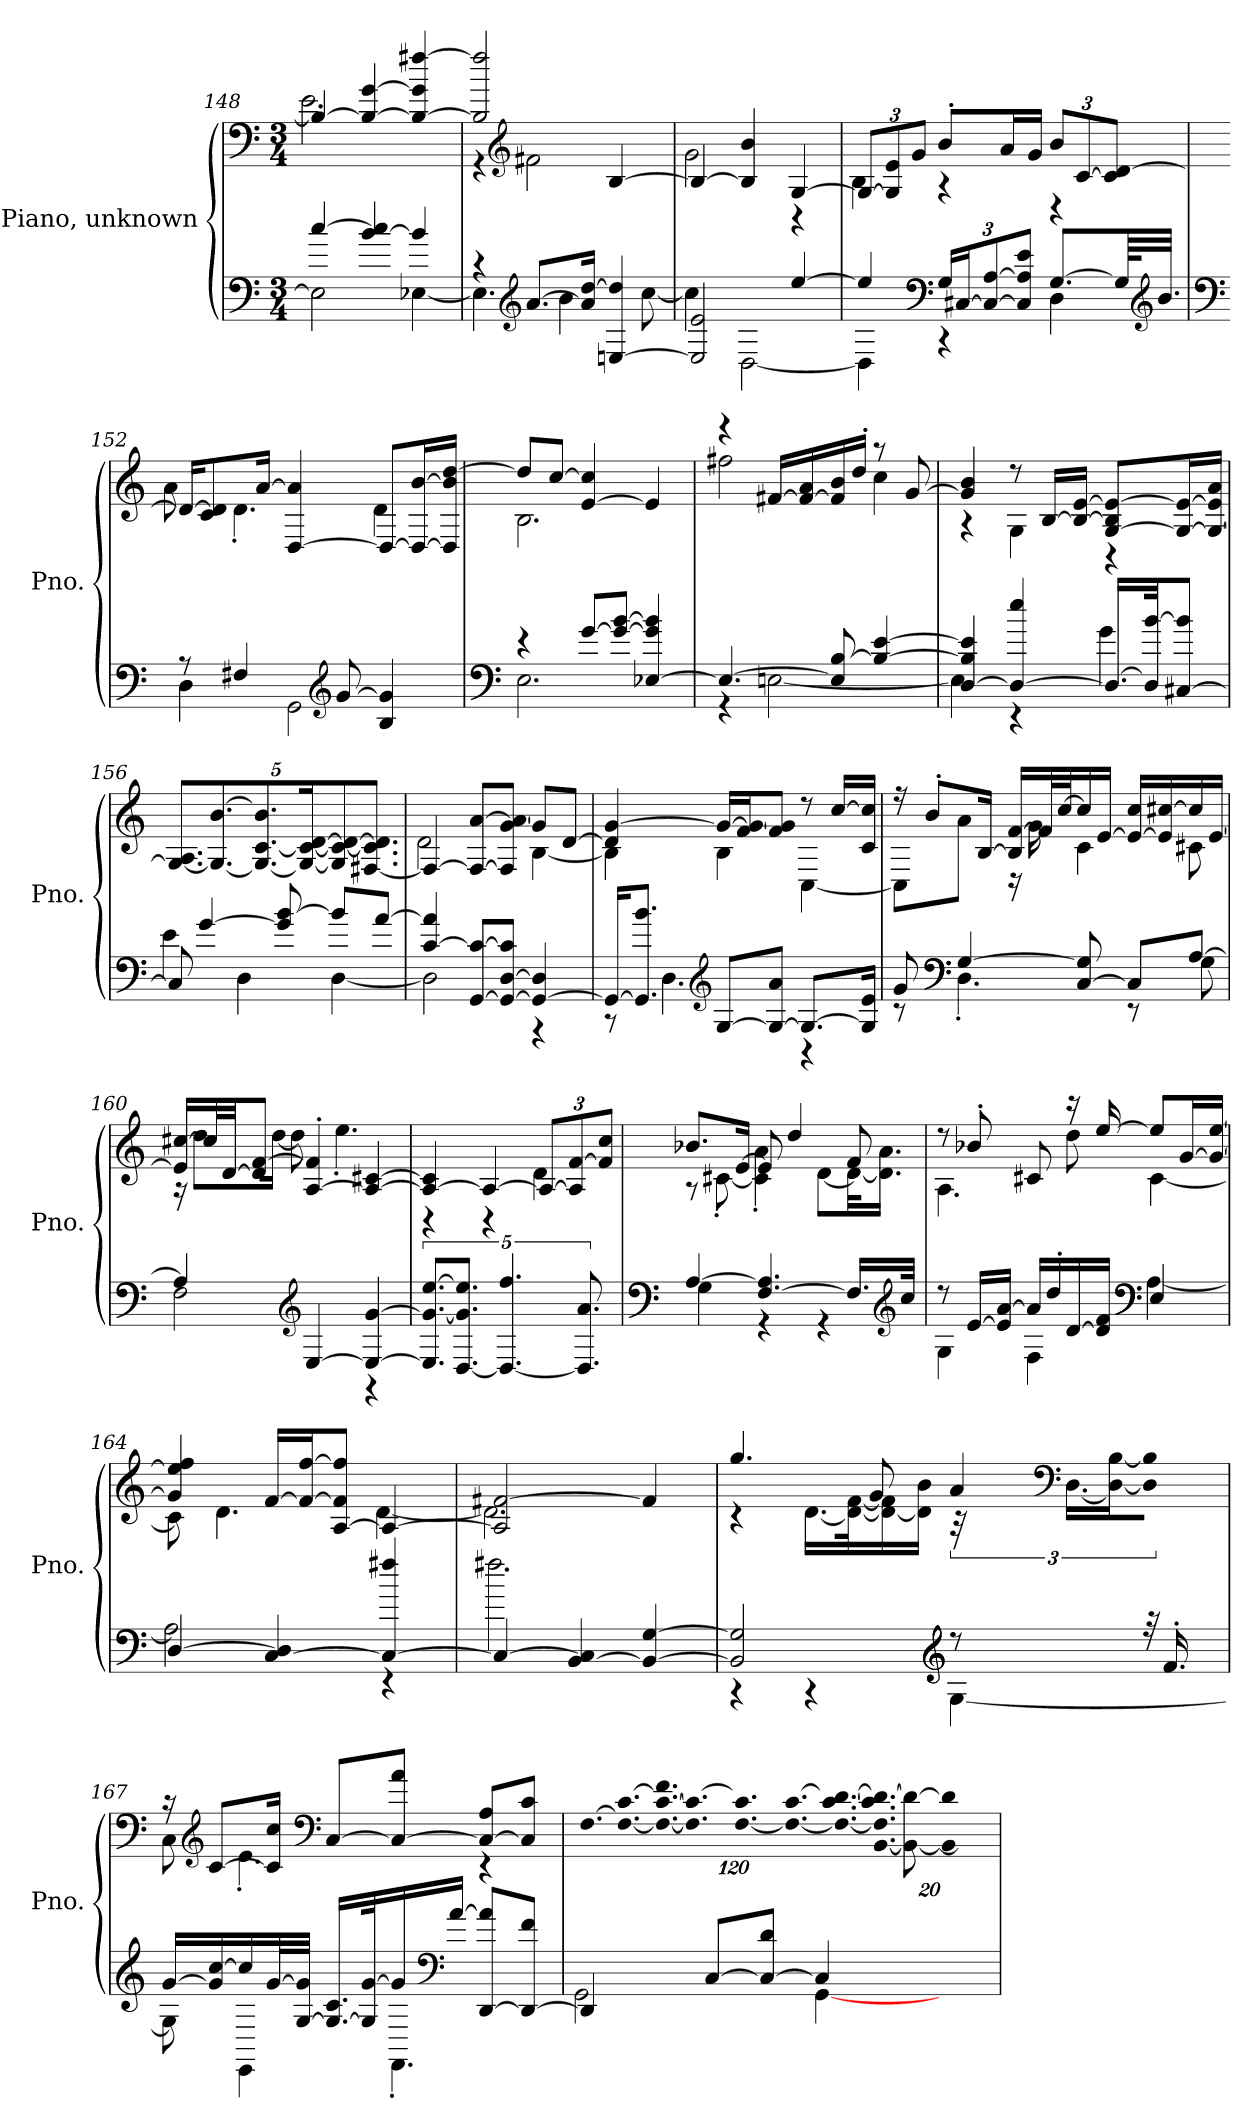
**kern	**kern
*part1	*part1
*staff2	*staff1
*I"Piano, unknown	*
*I'Pno.	*
*clefF4	*clefF4
*k[]	*k[]
*M3/4	*M3/4
=148	=148
*^	*^
[4cc/	2E\]	4B/_	2.e\
[4b/ 4cc/]	.	4B/_ [4g/	.
4b/]	[4E-X\	4B/_ 4g/] [4ff#X/	.
=149	=149	=149	=149
4r	4.E-\]	2B/] 2ff#/]	4r
*clefG2	*	*clefG2	*
[8.a/L	.	.	2f#X\
.	4b\	.	.
16a/] [16dd/Jk	.	.	.
[4En/ 4dd/]	.	[4B/	.
.	[8cc\	.	.
=150	=150	=150	=150
2E/] 2e/	4cc\]	4B/_	2g\
.	[2D\	4B/] 4b/	.
[4ee/	.	[4G/	4r
!!LO:LB:g=z	!!
=151	=151	=151	=151
*	*	*Xbrackettup	*
4ee/]	4D\]	12G/L_	4B\
.	.	12G/] 12e/	.
.	.	12g/J	.
*clefF4	*	*	*
*Xbrackettup	*	*	*
24G/LL	4r	8b'/L	4r
[24C#X/J	.	.	.
12C#/_ [12A/	.	.	.
.	.	16a/L	.
12C#/] 12A/] 12e/J	.	.	.
.	.	16g/JJ	.
[8.G/L	4D\	12b/L	4r
.	.	[12c/	.
.	.	12c/] [12d/J	.
64G/KLL]	.	.	.
*clefG2	*	*	*
32.b/JJJ	.	.	.
=152	=152	=152	=152
*clefF4	*	*	*
8r	4D\	16d/KL_	8a\
.	.	8c/ 8d/]	.
4F#X/	.	.	4.d'\
.	.	[16a/Jk	.
.	2GG\	[4D/ 4a/]	.
*clefG2	*	*	*
[8g/	.	.	.
4B/ 4g/]	.	8D/L_	4d\
.	.	16D/_ [16b/L	.
.	.	16D/] 16b/] [16dd/JJ	.
=153	=153	=153	=153
*clefF4	*	*	*
4r	2.E\	8dd/L]	2.B\
.	.	[8cc/J	.
[8g/L	.	[4e/ 4cc/]	.
8g/_ [8b/J	.	.	.
[4E-X/ 4g/] 4b/]	.	4e/]	.
!!LO:LB:g=z	!!
=154	=154	=154	=154
4.E-/_	4r	4r	2ff#X\
.	[2En\	[16f#X/LL	.
.	.	16f#/_ 16a/	.
8E-/] [8B/	.	16f#/] 16b/	.
.	.	16dd'/JJ	.
4B/_ [4e/	.	8r	4cc\
.	.	[8g/	.
=155	=155	=155	=155
[4D/ 4B/] 4e/]	4E\]	4g/] 4b/	4r
4D/_ 4ee/	4r	8r	4G\
.	.	[16B/LL	.
.	.	16B/_ [16e/JJ	.
16.D/LL_	4g\	[8G/ 8B/] 8e/_L	4r
32D/] [32b/JK	.	.	.
[8C#X/ 8b/]J	.	16G/_ 16e/_L	.
.	.	16G/_ 16e/] 16a/JJ	.
*	*	*v	*v
=156	=156	=156
8C#/]	4e\	10.G/_ 10.A/L
[4g/	.	.
.	.	10.G/_ [10.b/
.	4D\	.
.	.	10.G/_ [10.c/ 10.b/]
8g/] [8b/	.	.
.	.	20G/_ 20c/_ [20d/
8b/L]	[4D\	10G/] 10c/_ 10d/_
.	.	[10.F#X/ 10.c/] 10.d/]J
[8a/J	.	.
!!LO:LB:g=z
=157	=157	=157
*	*	*^
[4c/ 4a/]	2D\]	4F#/_	2d\
[8GG/ 8c/_L	.	8F#/_ [8a/L	.
8GG/_ [8D/ 8c/]J	.	8F#/] [8g/ 8a/]J	.
4GG/_ 4D/]	4r	8g/L]	[4B\
.	.	[8d/J	.
=158	=158	=158	=158
16GG/KL_	8r	4d/] [4g/	4B\]
8.GG/] 8.b/J	.	.	.
.	4.D\	.	.
*clefG2	*	*	*
[8G/L	.	16g/LL_	4B\
.	.	[16f/ 16g/]J	.
8G/_ 8a/J	.	8f/] 8g/J	.
8.G/L_	4r	8r	[4C\
.	.	[16cc/LL	.
16G/] 16e/Jk	.	16c/ 16cc/]JJ	.
=159	=159	=159	=159
8g/	8r	16r	8C\L]
.	.	8b'/L	.
*clefF4	*	*	*
[4G/	4.D'\	.	8a\J
.	.	[16B/Jk	.
.	.	16B/] [16f/LL	16r
.	.	32f/L]	16g\
.	.	[32cc/J	.
[8C/ 8G/]	.	16cc/]	4c\
.	.	[16e/JJ	.
8C/L]	8r	16e/_ 16cc/LL	.
.	.	16e/] [16cc#X/	.
[8A/J	8G\	16cc#/]	8c#X\
.	.	[16e/JJ	.
!!LO:PB:g=z	!!
=160	=160	=160	=160
4A/]	2F\	16e/] [16cc#X/LL	16r
.	.	32cc#/L]	8dd\L
.	.	[32d/JJ	.
.	.	8d/] [8f/J	.
.	.	.	[16dd\Jk
*clefG2	*	*	*
[4E/	.	[4A/' 4f/]'	8dd\]
.	.	.	4.ee'\
4E/_ [4g/	4r	4A/_ [4c#X/	.
*v	*v	*	*
=161	=161	=161
*brackettup	*	*
10.E/] 10.g/_ [10.ee/L	4A/_ 4c#/]	4r
[10.D/ 10.g/] 10.ee/]J	.	.
.	4A/_	4r
5.D/_ 5.ff/	.	.
.	12A/L_	4d\
.	12A/] [12f/	.
10.D/] 10.a/	.	.
.	12f/] 12cc/J	.
=162	=162	=162
*clefF4	*	*
*^	*	*
[4A/	4G\	8.b-X/L	8r
.	.	.	[8c#X'\
.	.	[16e/Jk	.
[4.F/ 4.A/]	4r	8e/]	4c#\]' 4a\'
.	.	4dd/	.
.	4r	.	[8d\L
16.F/LL]	.	8f/	32d\KL_
.	.	.	16.d\] 16.a\JJ
*clefG2	*	*	*
32cc/JJk	.	.	.
!!LO:LB:g=z	!!
=163	=163	=163	=163
8r	4G\	8r	4.A\
[16e/LL	.	8b-X'/	.
16e/] [16a/JJ	.	.	.
16a/LL]	4F\	8c#X/	.
16dd'/	.	.	.
[16d/	.	16r	8dd\
16d/] 16f/JJ	.	[16ee/	.
*clefF4	*	*	*
4E/	[4A\	8ee/L]	[4c#\
.	.	[16g/L	.
.	.	16g/_ [16ee/JJ	.
=164	=164	=164	=164
[4D/	2A\]	4g/] 4ee/] 4ff/	8c#\]
.	.	.	4.d\
[4C/ 4D/]	.	[16f/LL	.
.	.	16f/_ [16ff/J	.
.	.	[8A/ 8f/] 8ff/]J	.
4C/_ 4ff#X/	4r	4A/_	[4d\
=165	=165	=165	=165
4C/_	2.ff#X\	2A/] [2f#X/	2.d\]
[4BB/ 4C/]	.	.	.
4BB/_ [4G/	.	4f#/]	.
!!LO:LB:g=z	!!
=166	=166	=166	=166
2BB/] 2G/]	4r	4.gg/	4r
.	4r	.	[16.d\LL
.	.	.	32d\_ [32f\K
.	.	8g/	16d\_ 16f\]
.	.	.	16d\] 16b\JJ
*clefG2	*	*	*
*	*	*	*brackettup
8r	[4G\	4a/	48r
*	*	*clefF4	*
.	.	.	[24.D\LL
.	.	.	24D\_ [24B\J
32r	.	.	8D\] 8B\]J
16.f'/	.	.	.
=167	=167	=167	=167
[16g/LL	8G\]	16r	8C\
*	*	*clefG2	*
16g/] [16cc/	.	[8c/L	.
16cc/]	4EE\	.	4.e'\
[32g/L	.	16c/] 16cc/Jk	.
[32G/ 32g/]JJJ	.	.	.
*	*	*clefF4	*
16.G/_ 16.c/LL	.	[8C/L	.
32G/] [32g/K	.	.	.
16g/]	4.FF'\	8C/_ 8a/J	.
*clefF4	*	*	*
[16a/JJ	.	.	.
[8DD/ 8a/]L	.	8C/_ 8A/L	4r
8DD/_ 8f/J	.	8C/] 8c/J	.
*	*	*v	*v
!!LO:LB:g=z
=168	=168	=168
*	*	*Xbrackettup
!	!	!LO:N:vis=32.
4DD/]	2GG\	[1920%103F\KLL
!	!	!LO:N:vis=16.
.	.	960%103F\_ [960%103c\
!	!	!LO:N:vis=32.
.	.	1920%103F\_ 1920%103c\_ 1920%103f\K
!	!	!LO:N:vis=16.
.	.	960%103F\] 960%103c\_
[8C/L	.	.
!	!	!LO:N:vis=16.
.	.	[960%103F\ 960%103c\]
8C/_ 8d/J	.	.
!	!	!LO:N:vis=16.
.	.	960%103F\_ [960%103c\
4C/]	[4GG\	.
!	!	!LO:N:vis=32.
.	.	1920%103F\_ 1920%103c\_ [1920%103d\L
!	!	!LO:N:vis=32.
.	.	[1920%103BB\ 1920%103F\] 1920%103c\] 1920%103d\_J
.	.	160%17BB\_ 160%17d\_J
960ryy	960ryy	960BB\_ 960d\]
*v	*v	*
=	=
*-	*-
